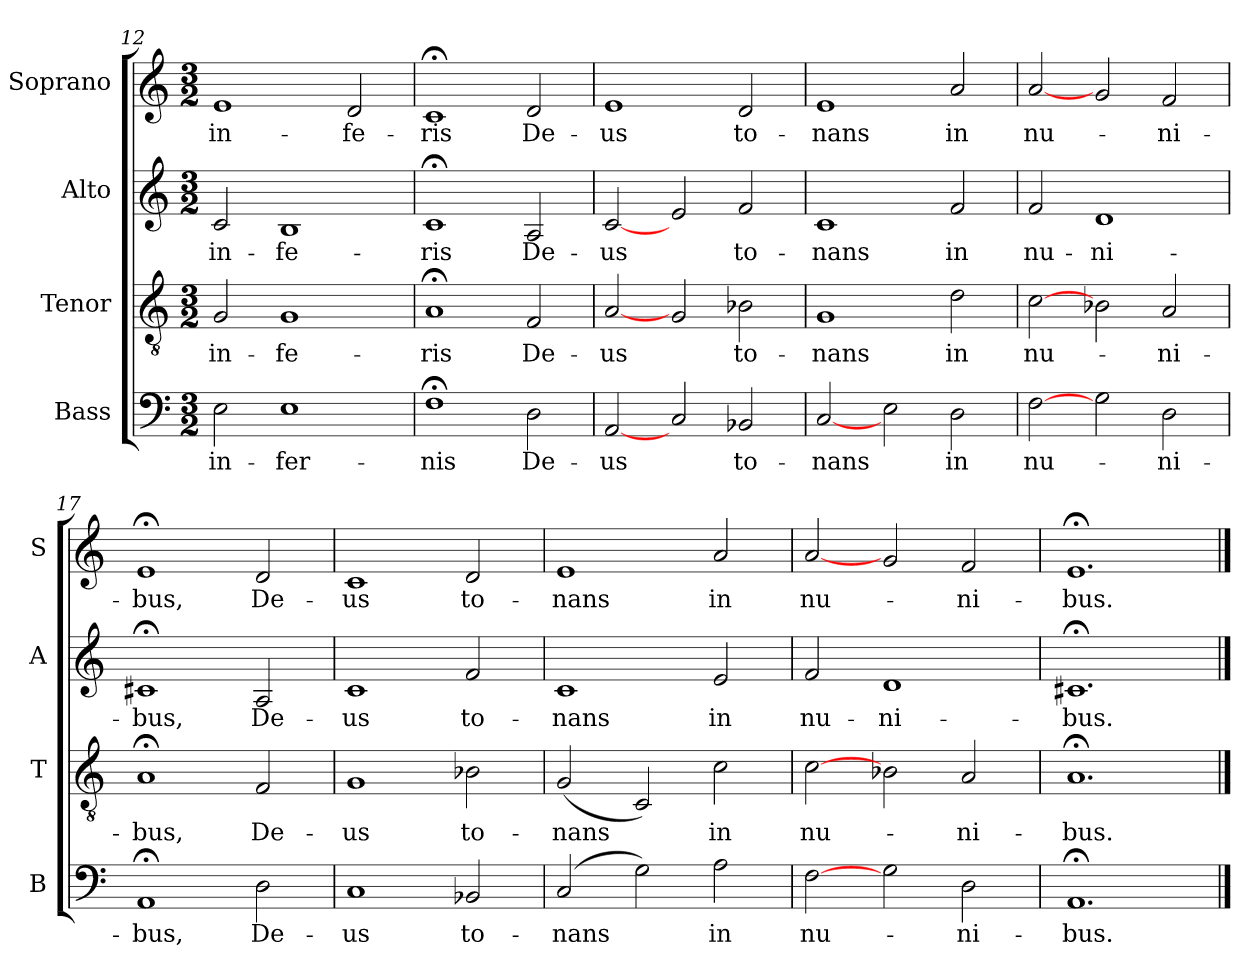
**kern	**text	**kern	**text	**kern	**text	**kern	**text
*part4	*part4	*part3	*part3	*part2	*part2	*part1	*part1
*staff4	*staff4	*staff3	*staff3	*staff2	*staff2	*staff1	*staff1
*I"Bass	*	*I"Tenor	*	*I"Alto	*	*I"Soprano	*
*I'B	*	*I'T	*	*I'A	*	*I'S	*
*clefF4	*	*clefGv2	*	*clefG2	*	*clefG2	*
*k[]	*	*k[]	*	*k[]	*	*k[]	*
*C:	*	*C:	*	*C:	*	*C:	*
*M3/2	*	*M3/2	*	*M3/2	*	*M3/2	*
=12	=12	=12	=12	=12	=12	=12	=12
2E\	in-	2G/	in-	2c/	in-	1e	in-
1E	-fer-	1G	-fe-	1B	-fe-	.	.
.	.	.	.	.	.	2d/	-fe-
=13	=13	=13	=13	=13	=13	=13	=13
1F;<	-nis	1A;<	-ris	1c;<	-ris	1c;<	-ris
2D\	De-	2F/	De-	2A/	De-	2d/	De-
=14	=14	=14	=14	=14	=14	=14	=14
[2AA/	-us	[2A/	-us	[2c/	-us	1e	-us
2C/	.	2G/	.	2e/	.	.	.
2BB-X/	to-	2B-X\	to-	2f/	to-	2d/	to-
!!LO:LB:g=z
=15	=15	=15	=15	=15	=15	=15	=15
[2C/	-nans	1G	-nans	1c	-nans	1e	-nans
2E\	.	.	.	.	.	.	.
2D\	in	2d\	in	2f/	in	2a/	in
=16	=16	=16	=16	=16	=16	=16	=16
[2F\	nu-	[2c\	nu-	2f/	nu-	[2a/	nu-
2G\	.	2B-X\	.	1d	-ni-	2g/	.
2D\	-ni-	2A/	-ni-	.	.	2f/	-ni-
=17	=17	=17	=17	=17	=17	=17	=17
1AA;<	-bus,	1A;<	-bus,	1c#X;<	-bus,	1e;<	-bus,
2D\	De-	2F/	De-	2A/	De-	2d/	De-
=18	=18	=18	=18	=18	=18	=18	=18
1C	-us	1G	-us	1c	-us	1c	-us
2BB-X/	to-	2B-X\	to-	2f/	to-	2d/	to-
=19	=19	=19	=19	=19	=19	=19	=19
(2C/	-nans	(2G/	-nans	1c	-nans	1e	-nans
2G\)	.	2C/)	.	.	.	.	.
2A\	in	2c\	in	2e/	in	2a/	in
=20	=20	=20	=20	=20	=20	=20	=20
[2F\	nu-	[2c\	nu-	2f/	nu-	[2a/	nu-
2G\	.	2B-X\	.	1d	-ni-	2g/	.
2D\	-ni-	2A/	-ni-	.	.	2f/	-ni-
=21	=21	=21	=21	=21	=21	=21	=21
1.AA;<	-bus.	1.A;<	-bus.	1.c#X;<	-bus.	1.e;<	-bus.
==	==	==	==	==	==	==	==
*-	*-	*-	*-	*-	*-	*-	*-
